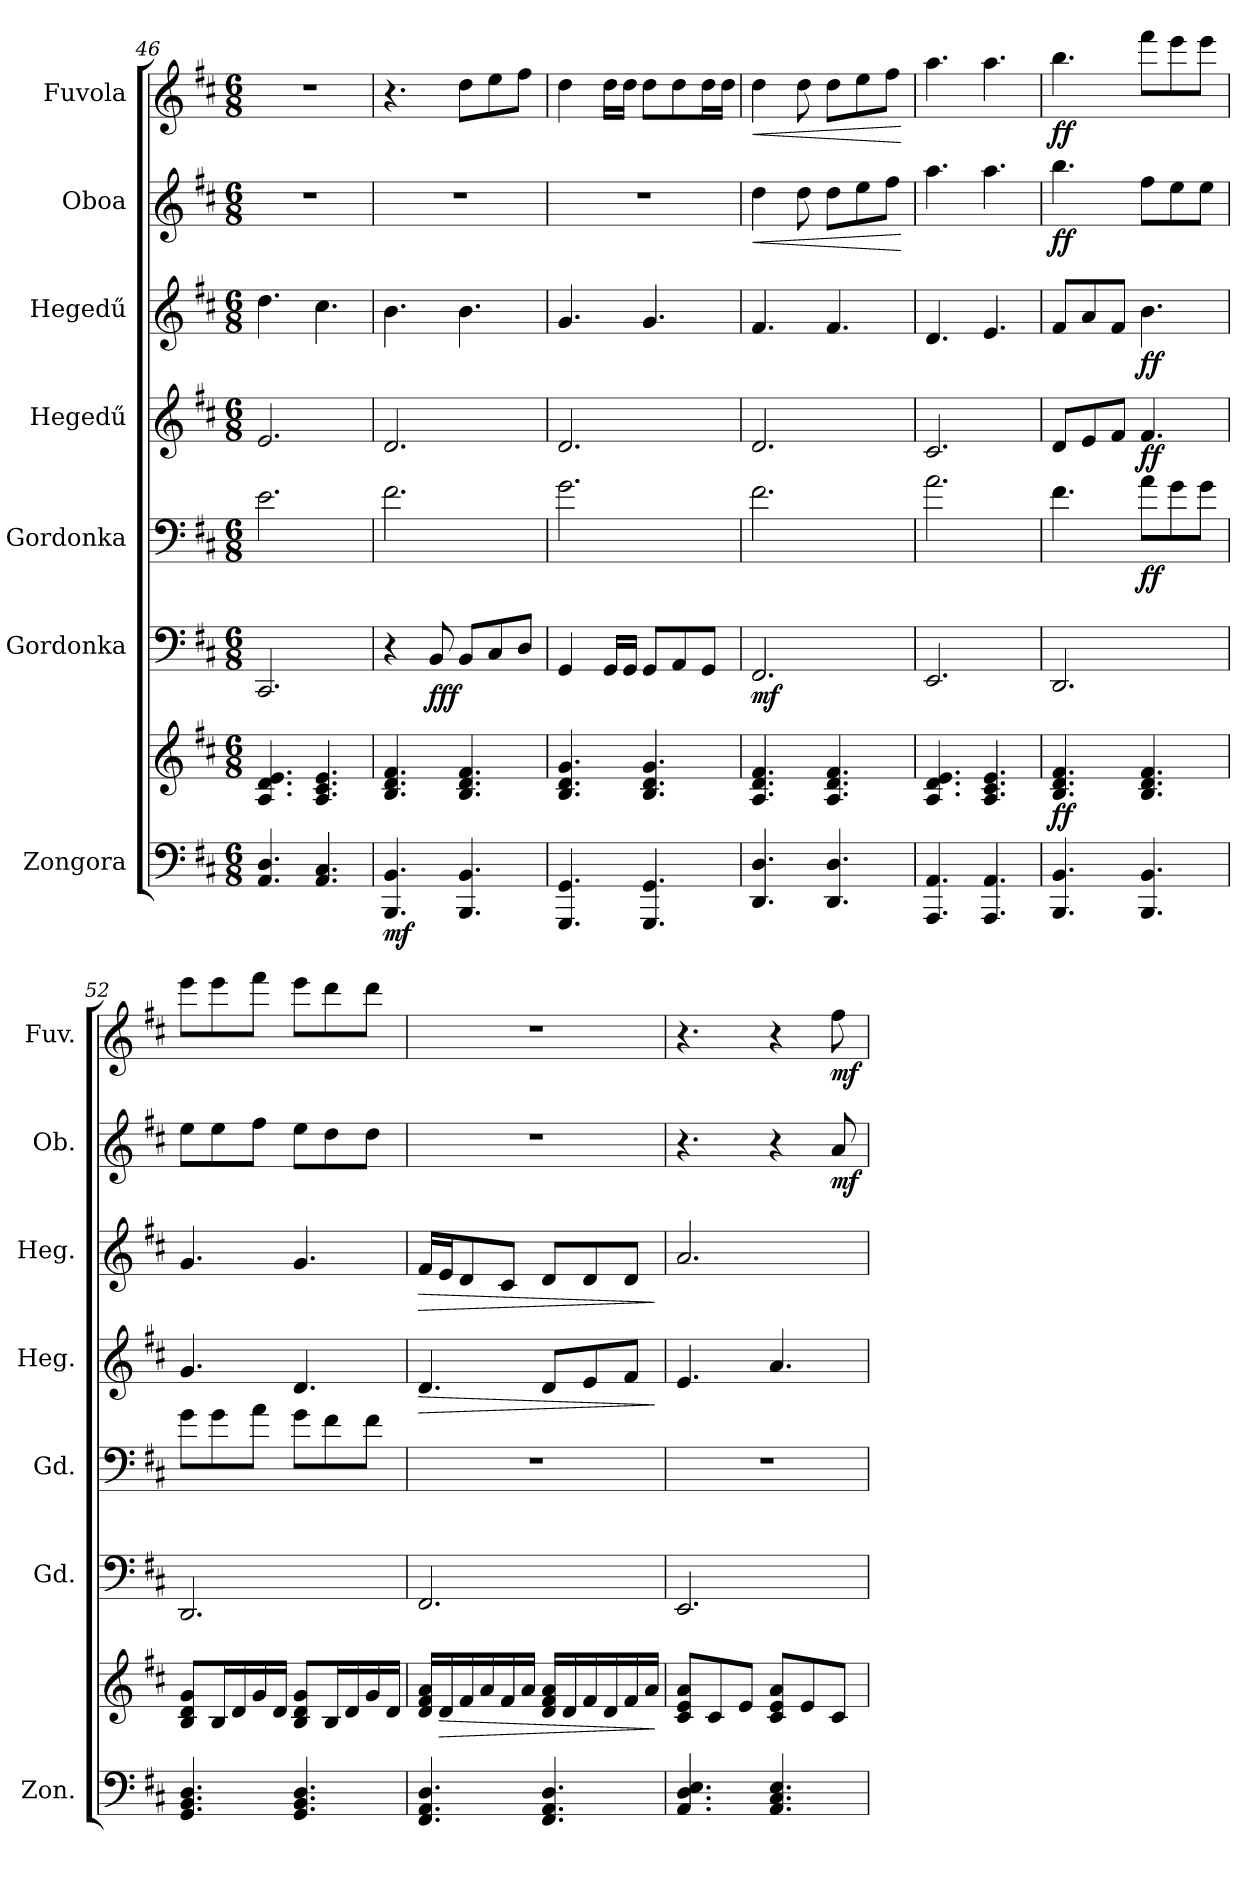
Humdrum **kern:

**kern	**kern	**dynam	**kern	**dynam	**kern	**dynam	**kern	**dynam	**kern	**dynam	**kern	**dynam	**kern	**dynam
*part7	*part7	*part7	*part6	*part6	*part5	*part5	*part4	*part4	*part3	*part3	*part2	*part2	*part1	*part1
*staff8	*staff7	*staff7/8	*staff6	*staff6	*staff5	*staff5	*staff4	*staff4	*staff3	*staff3	*staff2	*staff2	*staff1	*staff1
*I"Zongora	*	*	*I"Gordonka	*	*I"Gordonka	*	*I"Hegedű	*	*I"Hegedű	*	*I"Oboa	*	*I"Fuvola	*
*I'Zon.	*	*	*I'Gd.	*	*I'Gd.	*	*I'Heg.	*	*I'Heg.	*	*I'Ob.	*	*I'Fuv.	*
*clefF4	*clefG2	*	*clefF4	*	*clefF4	*	*clefG2	*	*clefG2	*	*clefG2	*	*clefG2	*
*k[f#c#]	*k[f#c#]	*	*k[f#c#]	*	*k[f#c#]	*	*k[f#c#]	*	*k[f#c#]	*	*k[f#c#]	*	*k[f#c#]	*
*M6/8	*M6/8	*	*M6/8	*	*M6/8	*	*M6/8	*	*M6/8	*	*M6/8	*	*M6/8	*
=46	=46	=46	=46	=46	=46	=46	=46	=46	=46	=46	=46	=46	=46	=46
4.AA/ 4.D/	4.A/ 4.d/ 4.e/	.	2.CC#/	.	2.e\	.	2.e/	.	4.dd\	.	2.r	.	2.r	.
4.AA/ 4.C#/	4.A/ 4.c#/ 4.e/	.	.	.	.	.	.	.	4.cc#\	.	.	.	.	.
=47	=47	=47	=47	=47	=47	=47	=47	=47	=47	=47	=47	=47	=47	=47
!	!	!LO:DY:b=2	!	!	!	!	!	!	!	!	!	!	!	!
4.BBB/ 4.BB/	4.B/ 4.d/ 4.f#/	mf	4r	.	2.f#\	.	2.d/	.	4.b\	.	2.r	.	4.r	.
!	!	!	!	!LO:DY:b	!	!	!	!	!	!	!	!	!	!
.	.	.	8BB/	fff	.	.	.	.	.	.	.	.	.	.
4.BBB/ 4.BB/	4.B/ 4.d/ 4.f#/	.	8BB/L	.	.	.	.	.	4.b\	.	.	.	8dd\L	.
.	.	.	8C#/	.	.	.	.	.	.	.	.	.	8ee\	.
.	.	.	8D/J	.	.	.	.	.	.	.	.	.	8ff#\J	.
!!LO:PB:g=z
=48	=48	=48	=48	=48	=48	=48	=48	=48	=48	=48	=48	=48	=48	=48
4.GGG/ 4.GG/	4.B/ 4.d/ 4.g/	.	4GG/	.	2.g\	.	2.d/	.	4.g/	.	2.r	.	4dd\	.
.	.	.	16GG/LL	.	.	.	.	.	.	.	.	.	16dd\LL	.
.	.	.	16GG/JJ	.	.	.	.	.	.	.	.	.	16dd\JJ	.
4.GGG/ 4.GG/	4.B/ 4.d/ 4.g/	.	8GG/L	.	.	.	.	.	4.g/	.	.	.	8dd\L	.
.	.	.	8AA/	.	.	.	.	.	.	.	.	.	8dd\	.
.	.	.	8GG/J	.	.	.	.	.	.	.	.	.	16dd\L	.
.	.	.	.	.	.	.	.	.	.	.	.	.	16dd\JJ	.
=49	=49	=49	=49	=49	=49	=49	=49	=49	=49	=49	=49	=49	=49	=49
!	!	!	!	!LO:DY:b	!	!	!	!	!	!	!	!LO:HP:b	!	!LO:HP:b
4.DD/ 4.D/	4.A/ 4.d/ 4.f#/	.	2.FF#/	mf	2.f#\	.	2.d/	.	4.f#/	.	4dd\	<	4dd\	<
.	.	.	.	.	.	.	.	.	.	.	8dd\	.	8dd\	.
4.DD/ 4.D/	4.A/ 4.d/ 4.f#/	.	.	.	.	.	.	.	4.f#/	.	8dd\L	.	8dd\L	.
.	.	.	.	.	.	.	.	.	.	.	8ee\	.	8ee\	.
.	.	.	.	.	.	.	.	.	.	.	8ff#\J	.	8ff#\J	.
.	.	.	.	.	.	.	.	.	.	.	.	[	.	[
=50	=50	=50	=50	=50	=50	=50	=50	=50	=50	=50	=50	=50	=50	=50
4.AAA/ 4.AA/	4.A/ 4.d/ 4.e/	.	2.EE/	.	2.a\	.	2.c#/	.	4.d/	.	4.aa\	.	4.aa\	.
4.AAA/ 4.AA/	4.A/ 4.c#/ 4.e/	.	.	.	.	.	.	.	4.e/	.	4.aa\	.	4.aa\	.
=51	=51	=51	=51	=51	=51	=51	=51	=51	=51	=51	=51	=51	=51	=51
!	!	!LO:DY:b	!	!	!	!	!	!	!	!	!	!LO:DY:b	!	!LO:DY:b
4.BBB/ 4.BB/	4.B/ 4.d/ 4.f#/	ff	2.DD/	.	4.f#\	.	8d/L	.	8f#/L	.	4.bb\	ff	4.bb\	ff
.	.	.	.	.	.	.	8e/	.	8a/	.	.	.	.	.
.	.	.	.	.	.	.	8f#/J	.	8f#/J	.	.	.	.	.
!	!	!	!	!	!	!LO:DY:b	!	!LO:DY:b	!	!LO:DY:b	!	!	!	!
4.BBB/ 4.BB/	4.B/ 4.d/ 4.f#/	.	.	.	8a\L	ff	4.f#/	ff	4.b\	ff	8ff#\L	.	8fff#\L	.
.	.	.	.	.	8g\	.	.	.	.	.	8ee\	.	8eee\	.
.	.	.	.	.	8g\J	.	.	.	.	.	8ee\J	.	8eee\J	.
=52	=52	=52	=52	=52	=52	=52	=52	=52	=52	=52	=52	=52	=52	=52
4.GG/ 4.BB/ 4.D/	8B/ 8d/ 8g/L	.	2.DD/	.	8g\L	.	4.g/	.	4.g/	.	8ee\L	.	8eee\L	.
.	16B/L	.	.	.	8g\	.	.	.	.	.	8ee\	.	8eee\	.
.	16d/	.	.	.	.	.	.	.	.	.	.	.	.	.
.	16g/	.	.	.	8a\J	.	.	.	.	.	8ff#\J	.	8fff#\J	.
.	16d/JJ	.	.	.	.	.	.	.	.	.	.	.	.	.
4.GG/ 4.BB/ 4.D/	8B/ 8d/ 8g/L	.	.	.	8g\L	.	4.d/	.	4.g/	.	8ee\L	.	8eee\L	.
.	16B/L	.	.	.	8f#\	.	.	.	.	.	8dd\	.	8ddd\	.
.	16d/	.	.	.	.	.	.	.	.	.	.	.	.	.
.	16g/	.	.	.	8f#\J	.	.	.	.	.	8dd\J	.	8ddd\J	.
.	16d/JJ	.	.	.	.	.	.	.	.	.	.	.	.	.
!!LO:PB:g=z
=53	=53	=53	=53	=53	=53	=53	=53	=53	=53	=53	=53	=53	=53	=53
!	!	!	!	!	!	!	!	!LO:HP:b	!	!LO:HP:b	!	!	!	!
4.FF#/ 4.AA/ 4.D/	16d/ 16f#/ 16a/LL	.	2.FF#/	.	2.r	.	4.d/	>	16f#/LL	>	2.r	.	2.r	.
!	!	!LO:HP:b	!	!	!	!	!	!	!	!	!	!	!	!
.	16d/	>	.	.	.	.	.	.	16e/J	.	.	.	.	.
.	16f#/	.	.	.	.	.	.	.	8d/	.	.	.	.	.
.	16a/	.	.	.	.	.	.	.	.	.	.	.	.	.
.	16f#/	.	.	.	.	.	.	.	8c#/J	.	.	.	.	.
.	16a/JJ	.	.	.	.	.	.	.	.	.	.	.	.	.
4.FF#/ 4.AA/ 4.D/	16d/ 16f#/ 16a/LL	.	.	.	.	.	8d/L	.	8d/L	.	.	.	.	.
.	16d/	.	.	.	.	.	.	.	.	.	.	.	.	.
.	16f#/	.	.	.	.	.	8e/	.	8d/	.	.	.	.	.
.	16d/	.	.	.	.	.	.	.	.	.	.	.	.	.
.	16f#/	.	.	.	.	.	8f#/J	.	8d/J	.	.	.	.	.
.	16a/JJ	.	.	.	.	.	.	.	.	.	.	.	.	.
.	.	]	.	.	.	.	.	]	.	]	.	.	.	.
=54	=54	=54	=54	=54	=54	=54	=54	=54	=54	=54	=54	=54	=54	=54
4.AA/ 4.D/ 4.E/	8c#/ 8e/ 8a/L	.	2.EE/	.	2.r	.	4.e/	.	2.a/	.	4.r	.	4.r	.
.	8c#/	.	.	.	.	.	.	.	.	.	.	.	.	.
.	8e/J	.	.	.	.	.	.	.	.	.	.	.	.	.
4.AA/ 4.C#/ 4.E/	8c#/ 8e/ 8a/L	.	.	.	.	.	4.a/	.	.	.	4r	.	4r	.
.	8e/	.	.	.	.	.	.	.	.	.	.	.	.	.
!	!	!	!	!	!	!	!	!	!	!	!	!LO:DY:b	!	!LO:DY:b
.	8c#/J	.	.	.	.	.	.	.	.	.	8a/	mf	8ff#\	mf
=	=	=	=	=	=	=	=	=	=	=	=	=	=	=
*-	*-	*-	*-	*-	*-	*-	*-	*-	*-	*-	*-	*-	*-	*-
